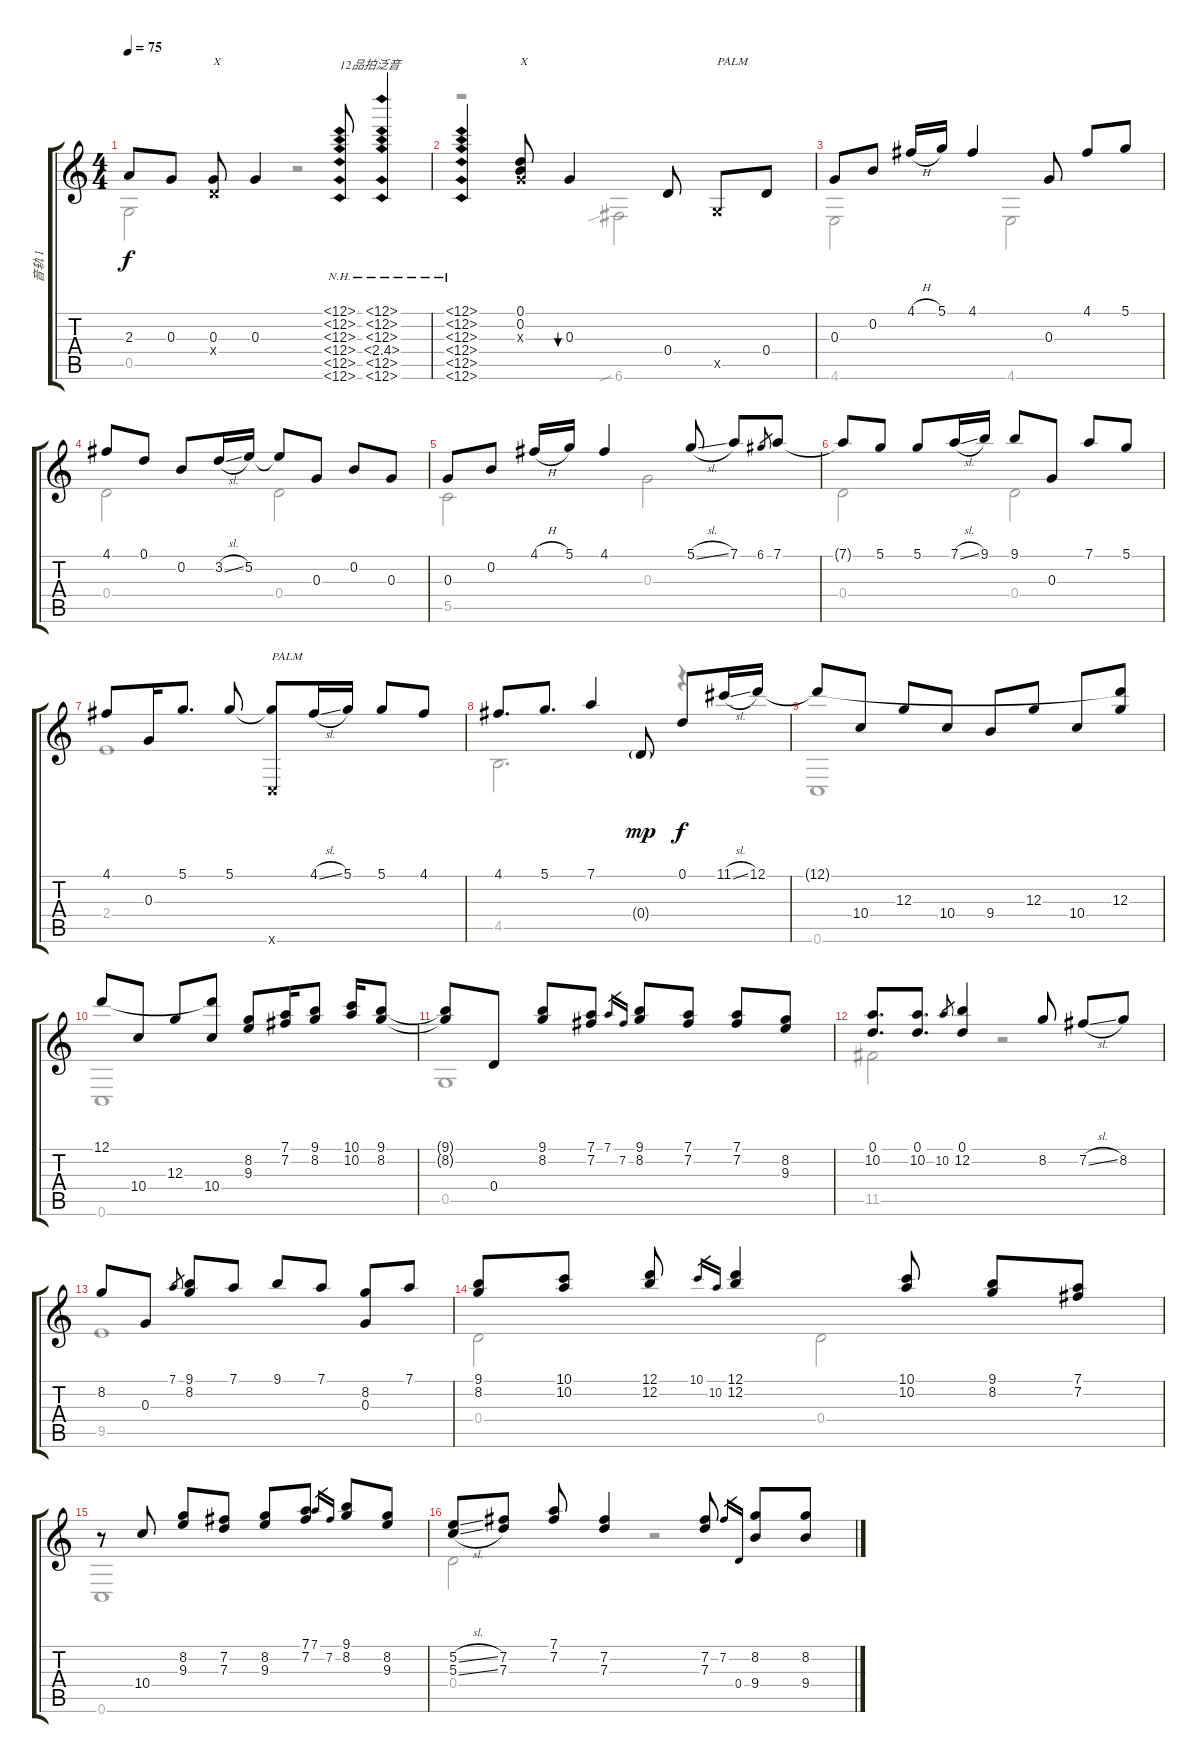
\track ("音轨 1" "音轨 1") {instrument acousticguitarsteel}
\staff {score tabs}
\tuning (D4 B3 G3 D3 G2 C2) {hide}
\voice
\ts (4 4)
\tempo 75
\clef g2
\ks c
2.3{t}.8{dy f} 0.3.8 (0.3 0.4{x}).8{txt "X"} 0.3.4 (0.1{nh} 0.2{nh} 0.3{nh} 0.4{nh} 0.5{nh} 0.6{nh}).8{txt "12品拍泛音"} (0.1{nh} 1.2{nh} 0.3{nh} 2.4{nh} 0.5{nh} 0.6{nh}).4 |
(0.1{nh} 0.2{nh} 0.3{nh} 0.4{nh} 0.5{nh} 0.6{nh}).4 (0.1 0.2 0.3{x}).8{txt "X"} 0.3.4{bu 60} 0.4.8 0.5{x}.8{txt "PALM"} 0.4.8 |
0.3.8 0.2.8 4.1{h}.16 5.1.16 4.1.4 0.3.8 4.1.8 5.1.8 |
4.1.8 0.1.8 0.2.8 3.2{sl}.16 5.2.16 5.2{t}.8 0.3.8 0.2.8 0.3.8 |
0.3.8 0.2.8 4.1{h}.16 5.1.16 4.1.4 5.1{sl}.8 7.1.8 6.1.8{gr} 7.1.8 |
7.1{t}.8 5.1.8 5.1.8 7.1{sl}.16 9.1.16 9.1.8 0.3.8 7.1.8 5.1.8 |
4.1.8 0.3.16 5.1.8{d} 5.1.8 (5.1{t} 0.6{x}).8{txt "PALM"} 4.1{sl}.16 5.1.16 5.1.8 4.1.8 |
4.1.8{d} 5.1.8{d} 7.1.4 0.4{g}.8{dy mp} 0.1.8{dy f} 11.1{sl}.16 12.1.16 |
12.1{t}.8 10.4.8 12.3.8 10.4.8 9.4.8 12.3.8 10.4.8 (12.1{t} 12.3).8 |
12.1.8 10.4.8 12.3.8 (12.1{t} 10.4).8 (8.2 9.3).8 (7.1 7.2).16 (9.1 8.2).8 (10.1 10.2).16 (9.1 8.2).8 |
(9.1{t} 8.2{t}).8 0.4.8 (9.1 8.2).8 (7.1 7.2).8 7.1.16{gr} 7.2.16{gr} (9.1 8.2).8 (7.1 7.2).8 (7.1 7.2).8 (8.2 9.3).8 |
(0.1 10.2).8{d} (0.1 10.2).8{d} 10.2.8{gr} (0.1 12.2).4 8.2.8 7.2{sl}.8 8.2.8 |
8.2.8 0.3.8 7.1.8{gr} (9.1 8.2).8 7.1.8 9.1.8 7.1.8 (8.2 0.3).8 7.1.8 |
(9.1 8.2).8 (10.1 10.2).8 (12.1 12.2).8 10.1.16{gr} 10.2.16{gr} (12.1 12.2).4 (10.1 10.2).8 (9.1 8.2).8 (7.1 7.2).8 |
r.8 10.4.8 (8.2 9.3).8 (7.2 7.3).8 (8.2 9.3).8 (7.1 7.2).8 7.1.16{gr} 7.2.16{gr} (9.1 8.2).8 (8.2 9.3).8 |
(5.2{sl} 5.3{sl}).8 (7.2 7.3).8 (7.1 7.2).8 (7.2 7.3).4 (7.2 7.3).8 7.2.16{gr} 0.4.16{gr} (8.2 9.4).8 (8.2 9.4).8
\voice
\clef g2
\ottava regular
\simile none
\ks c
0.5.2{dy f} r.2 |
r.2 6.6{sib}.2 |
4.6.2 4.6.2 |
0.4.2 0.4.2 |
5.5.2 0.3.2 |
0.4.2 0.4.2 |
2.4.1 |
4.5.2{d} r.4 |
0.6.1 |
0.6.1 |
0.5.1 |
11.5.2 r.2 |
9.5.1 |
0.4.2 0.4.2 |
0.6.1 |
0.4.2 r.2
